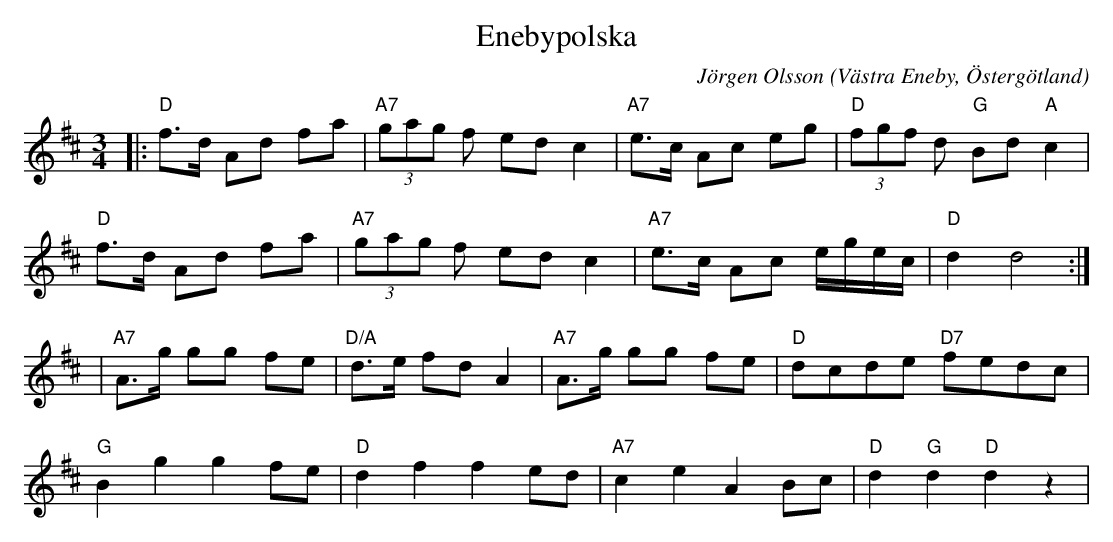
X:1
T:Enebypolska
C:Jörgen Olsson
O:Västra Eneby, Östergötland
M:3/4
L:1/8
K:D
|: "D"f>d Ad fa | "A7"(3gag f ed c2 | "A7"e>c Ac eg | "D"(3fgf d "G"Bd "A"c2 |
   "D"f>d Ad fa | "A7"(3gag f ed c2 | "A7"e>c Ac e/g/e/c/ | "D"d2 d4:|
| "A7"A>g gg fe | "D/A"d>e fd A2 | "A7"A>g gg fe | "D"dcde "D7"fedc |
   "G"B2g2g2fe | "D"d2f2f2ed | "A7"c2e2A2Bc | "D"d2"G"d2"D"d2z2|
